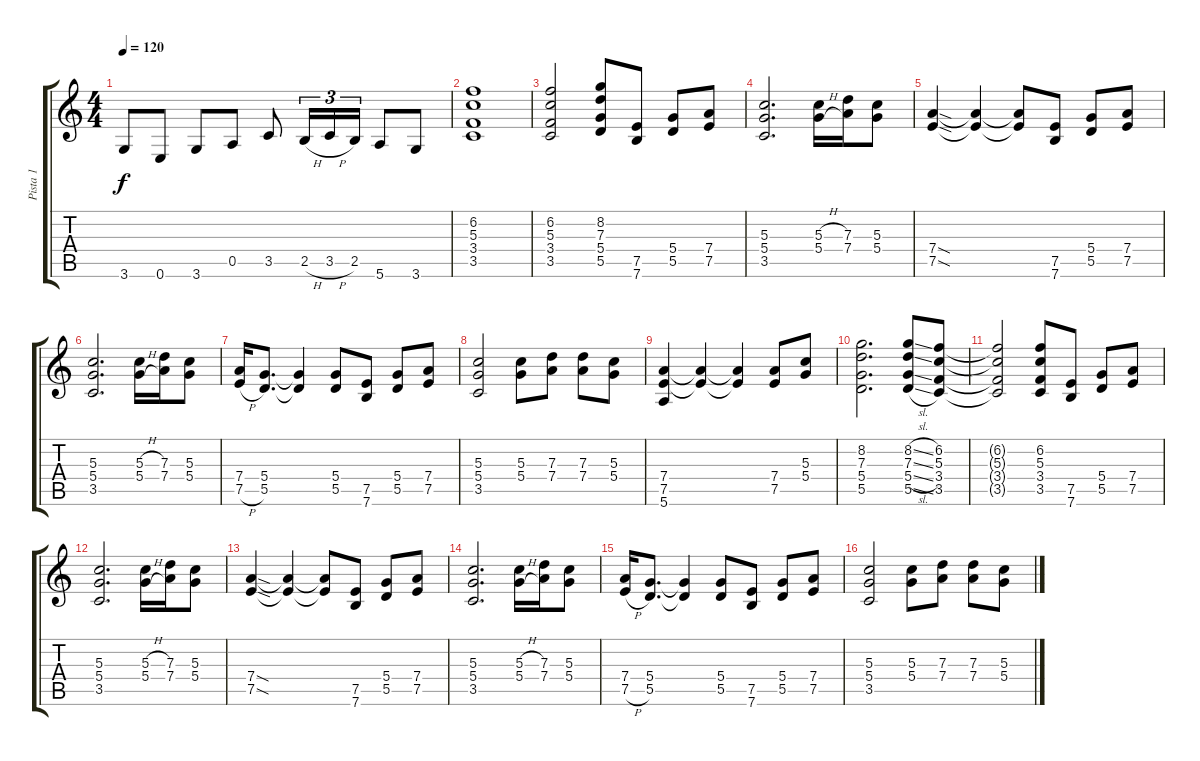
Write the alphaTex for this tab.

\track ("Pista 1" "Pista 1") {instrument overdrivenguitar}
\staff {score tabs}
\tuning (E4 B3 G3 D3 A2 E2) {hide}
\ts (4 4)
\tempo 120
\clef g2
\ks c
3.6.8{dy f} 0.6.8 3.6.8 0.5.8 3.5.8 2.5{h}.16{tu (3 2)} 3.5{h}.16{tu (3 2)} 2.5.16{tu (3 2)} 5.6.8 3.6.8 |
(6.2 5.3 3.4 3.5).1 |
(6.2 5.3 3.4 3.5).2 (8.2 7.3 5.4 5.5).8 (7.5 7.6).8 (5.4 5.5).8 (7.4 7.5).8 |
(5.3 5.4 3.5).2{d} (5.3{h} 5.4{h}).16 (7.3 7.4).16 (5.3 5.4).8 |
(7.4{sod} 7.5{sod}).4 (7.4{t} 7.5{t}).4 (7.4{t} 7.5{t}).8 (7.5 7.6).8 (5.4 5.5).8 (7.4 7.5).8 |
(5.3 5.4 3.5).2{d} (5.3{h} 5.4{h}).16 (7.3 7.4).16 (5.3 5.4).8 |
(7.4 7.5{h}).16 (5.4 5.5).8{d} (5.4{t} 5.5{t}).4 (5.4 5.5).8 (7.5 7.6).8 (5.4 5.5).8 (7.4 7.5).8 |
(5.3 5.4 3.5).2 (5.3 5.4).8 (7.3 7.4).8 (7.3 7.4).8 (5.3 5.4).8 |
(7.4 7.5 5.6).4 (7.4{t} 7.5{t}).4 (7.4{t} 7.5{t}).4 (7.4 7.5).8 (5.3 5.4).8 |
(8.2 7.3 5.4 5.5).2{d} (8.2{sl} 7.3{sl} 5.4{sl} 5.5{sl}).8 (6.2 5.3 3.4 3.5).8 |
(6.2{t} 5.3{t} 3.4{t} 3.5{t}).2 (6.2 5.3 3.4 3.5).8 (7.5 7.6).8 (5.4 5.5).8 (7.4 7.5).8 |
(5.3 5.4 3.5).2{d} (5.3{h} 5.4{h}).16 (7.3 7.4).16 (5.3 5.4).8 |
(7.4{sod} 7.5{sod}).4 (7.4{t} 7.5{t}).4 (7.4{t} 7.5{t}).8 (7.5 7.6).8 (5.4 5.5).8 (7.4 7.5).8 |
(5.3 5.4 3.5).2{d} (5.3{h} 5.4{h}).16 (7.3 7.4).16 (5.3 5.4).8 |
(7.4 7.5{h}).16 (5.4 5.5).8{d} (5.4{t} 5.5{t}).4 (5.4 5.5).8 (7.5 7.6).8 (5.4 5.5).8 (7.4 7.5).8 |
(5.3 5.4 3.5).2 (5.3 5.4).8 (7.3 7.4).8 (7.3 7.4).8 (5.3 5.4).8
